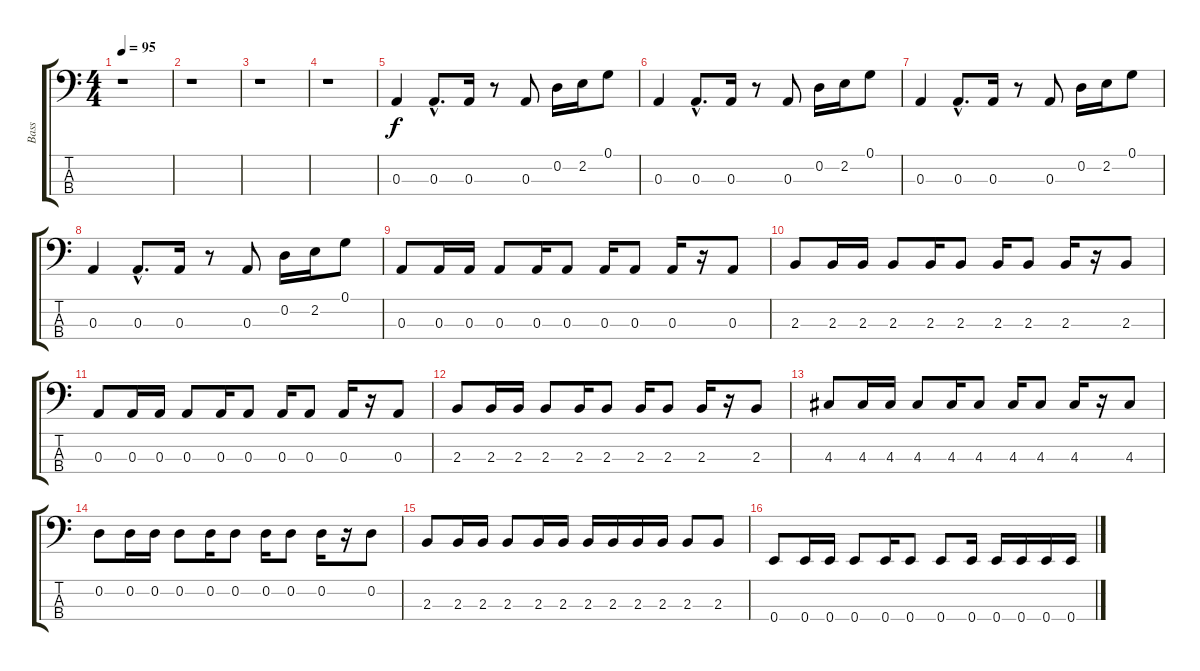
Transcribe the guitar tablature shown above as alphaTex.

\track ("Bass" "Bass") {instrument electricbassfinger}
\staff {score tabs}
\tuning (G2 D2 A1 E1) {hide}
\ts (4 4)
\tempo 95
\clef f4
\ks c
r.1{dy f instrument electricbassfinger} |
r.1 |
r.1 |
r.1 |
0.3.4 0.3{hac}.8{d} 0.3.16 r.8 0.3.8 0.2.16 2.2.16 0.1.8 |
0.3.4 0.3{hac}.8{d} 0.3.16 r.8 0.3.8 0.2.16 2.2.16 0.1.8 |
0.3.4 0.3{hac}.8{d} 0.3.16 r.8 0.3.8 0.2.16 2.2.16 0.1.8 |
0.3.4 0.3{hac}.8{d} 0.3.16 r.8 0.3.8 0.2.16 2.2.16 0.1.8 |
0.3.8 0.3.16 0.3.16 0.3.8 0.3.16 0.3.8 0.3.16 0.3.8 0.3.16 r.16 0.3.8 |
2.3.8 2.3.16 2.3.16 2.3.8 2.3.16 2.3.8 2.3.16 2.3.8 2.3.16 r.16 2.3.8 |
0.3.8 0.3.16 0.3.16 0.3.8 0.3.16 0.3.8 0.3.16 0.3.8 0.3.16 r.16 0.3.8 |
2.3.8 2.3.16 2.3.16 2.3.8 2.3.16 2.3.8 2.3.16 2.3.8 2.3.16 r.16 2.3.8 |
4.3.8 4.3.16 4.3.16 4.3.8 4.3.16 4.3.8 4.3.16 4.3.8 4.3.16 r.16 4.3.8 |
0.2.8 0.2.16 0.2.16 0.2.8 0.2.16 0.2.8 0.2.16 0.2.8 0.2.16 r.16 0.2.8 |
2.3.8 2.3.16 2.3.16 2.3.8 2.3.16 2.3.16 2.3.16 2.3.16 2.3.16 2.3.16 2.3.8 2.3.8 |
0.4.8 0.4.16 0.4.16 0.4.8 0.4.16 0.4.8 0.4.8 0.4.16 0.4.16 0.4.16 0.4.16 0.4.16
